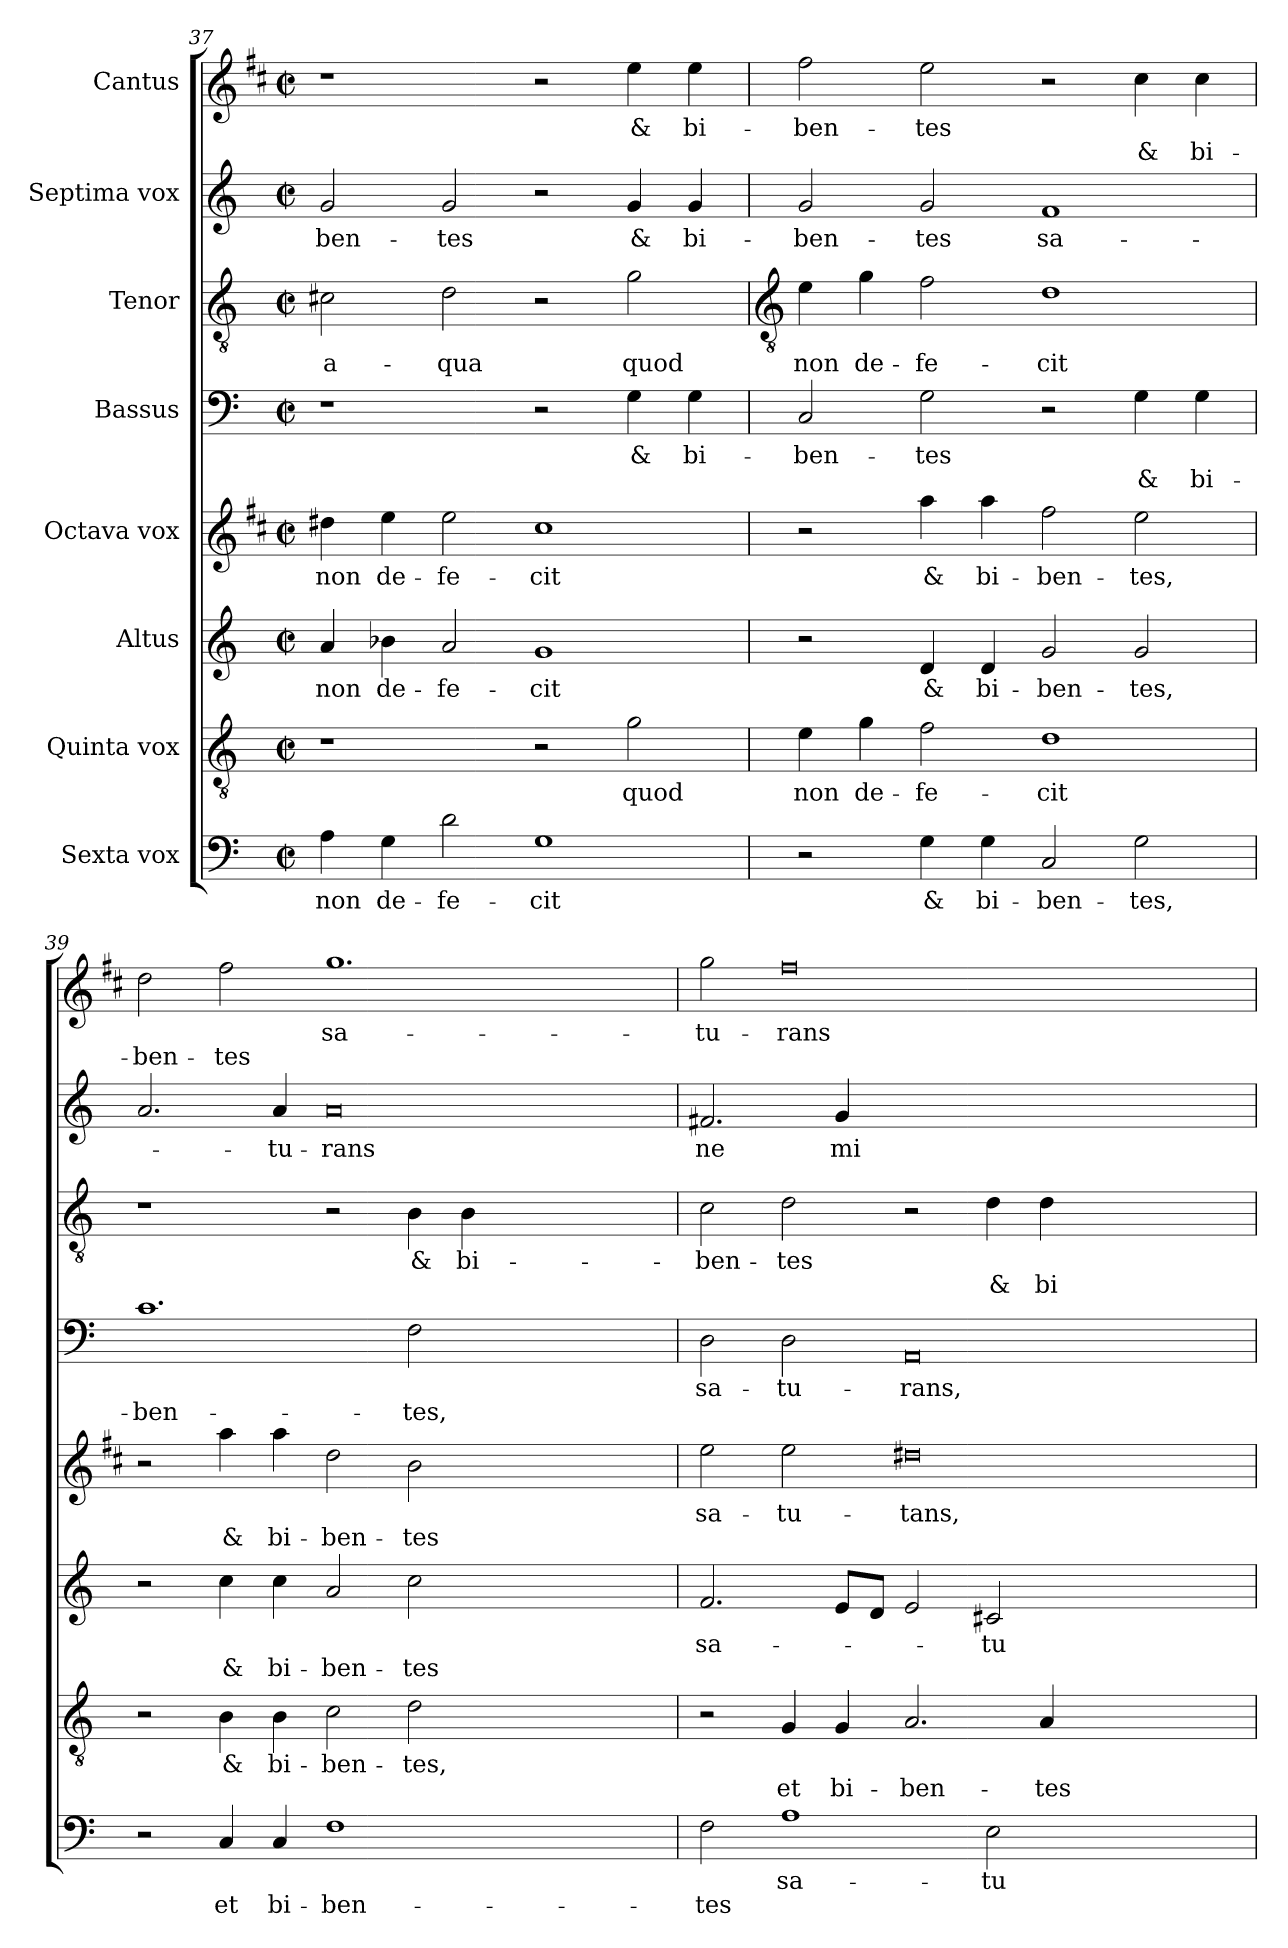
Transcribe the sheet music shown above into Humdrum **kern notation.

**kern	**text	**text	**kern	**text	**text	**kern	**text	**text	**kern	**text	**text	**kern	**text	**text	**kern	**text	**text	**kern	**text	**kern	**text	**text
*part8	*part8	*part8	*part7	*part7	*part7	*part6	*part6	*part6	*part5	*part5	*part5	*part4	*part4	*part4	*part3	*part3	*part3	*part2	*part2	*part1	*part1	*part1
*staff8	*staff8	*staff8	*staff7	*staff7	*staff7	*staff6	*staff6	*staff6	*staff5	*staff5	*staff5	*staff4	*staff4	*staff4	*staff3	*staff3	*staff3	*staff2	*staff2	*staff1	*staff1	*staff1
*I"Sexta vox	*	*	*I"Quinta vox	*	*	*I"Altus	*	*	*I"Octava vox	*	*	*I"Bassus	*	*	*I"Tenor	*	*	*I"Septima vox	*	*I"Cantus	*	*
!!LO:LB:g=z
*clefF4	*	*	*clefGv2	*	*	*clefG2	*	*	*clefG2	*	*	*clefF4	*	*	*clefGv2	*	*	*clefG2	*	*clefG2	*	*
*	*	*	*	*	*	*	*	*	*ITrd1c2	*	*	*	*	*	*	*	*	*	*	*ITrd1c2	*	*
*k[]	*	*	*k[]	*	*	*k[]	*	*	*k[]	*	*	*k[]	*	*	*k[]	*	*	*k[]	*	*k[]	*	*
*C:	*	*	*C:	*	*	*C:	*	*	*C:	*	*	*C:	*	*	*C:	*	*	*C:	*	*C:	*	*
*M4/2	*	*	*M4/2	*	*	*M4/2	*	*	*M4/2	*	*	*M4/2	*	*	*M4/2	*	*	*M4/2	*	*M4/2	*	*
*met(c|)	*	*	*met(c|)	*	*	*met(c|)	*	*	*met(c|)	*	*	*met(c|)	*	*	*met(c|)	*	*	*met(c|)	*	*met(c|)	*	*
=37	=37	=37	=37	=37	=37	=37	=37	=37	=37	=37	=37	=37	=37	=37	=37	=37	=37	=37	=37	=37	=37	=37
!	!LO:LY:b	!	!	!	!	!	!LO:LY:b	!	!	!LO:LY:b	!	!	!	!	!	!LO:LY:b	!	!	!LO:LY:b	!	!	!
4A	non	.	1r	.	.	4a	non	.	4cc#X	non	.	1r	.	.	2c#X	a-	.	2g	-ben-	1r	.	.
!	!LO:LY:b	!	!	!	!	!	!LO:LY:b	!	!	!LO:LY:b	!	!	!	!	!	!	!	!	!	!	!	!
4G	de-	.	.	.	.	4b-X	de-	.	4dd	de-	.	.	.	.	.	.	.	.	.	.	.	.
!	!LO:LY:b	!	!	!	!	!	!LO:LY:b	!	!	!LO:LY:b	!	!	!	!	!	!LO:LY:b	!	!	!LO:LY:b	!	!	!
2d	-fe-	.	.	.	.	2a	-fe-	.	2dd	-fe-	.	.	.	.	2d	-qua	.	2g	-tes	.	.	.
!	!LO:LY:b	!	!	!	!	!	!LO:LY:b	!	!	!LO:LY:b	!	!	!	!	!	!	!	!	!	!	!	!
1G	-cit	.	2r	.	.	1g	-cit	.	1b	-cit	.	2r	.	.	2r	.	.	2r	.	2r	.	.
!	!	!	!	!LO:LY:b	!	!	!	!	!	!	!	!	!LO:LY:b	!	!	!LO:LY:b	!	!	!LO:LY:b	!	!LO:LY:b	!
.	.	.	2g	quod	.	.	.	.	.	.	.	4G	&	.	2g	quod	.	4g	&	4dd	&	.
!	!	!	!	!	!	!	!	!	!	!	!	!	!LO:LY:b	!	!	!	!	!	!LO:LY:b	!	!LO:LY:b	!
.	.	.	.	.	.	.	.	.	.	.	.	4G	bi-	.	.	.	.	4g	bi-	4dd	bi-	.
!!LO:LB:g=z
=38	=38	=38	=38	=38	=38	=38	=38	=38	=38	=38	=38	=38	=38	=38	=38	=38	=38	=38	=38	=38	=38	=38
*	*	*	*	*	*	*	*	*	*	*	*	*	*	*	*clefGv2	*	*	*	*	*	*	*
!	!	!	!	!LO:LY:b	!	!	!	!	!	!	!	!	!LO:LY:b	!	!	!LO:LY:b	!	!	!LO:LY:b	!	!LO:LY:b	!
2r	.	.	4e	non	.	2r	.	.	2r	.	.	2C	-ben-	.	4e	non	.	2g	-ben-	2ee	-ben-	.
!	!	!	!	!LO:LY:b	!	!	!	!	!	!	!	!	!	!	!	!LO:LY:b	!	!	!	!	!	!
.	.	.	4g	de-	.	.	.	.	.	.	.	.	.	.	4g	de-	.	.	.	.	.	.
!	!LO:LY:b	!	!	!LO:LY:b	!	!	!LO:LY:b	!	!	!LO:LY:b	!	!	!LO:LY:b	!	!	!LO:LY:b	!	!	!LO:LY:b	!	!LO:LY:b	!
4G	&	.	2f	-fe-	.	4d	&	.	4gg	&	.	2G	-tes	.	2f	-fe-	.	2g	-tes	2dd	-tes	.
!	!LO:LY:b	!	!	!	!	!	!LO:LY:b	!	!	!LO:LY:b	!	!	!	!	!	!	!	!	!	!	!	!
4G	bi-	.	.	.	.	4d	bi-	.	4gg	bi-	.	.	.	.	.	.	.	.	.	.	.	.
!	!LO:LY:b	!	!	!LO:LY:b	!	!	!LO:LY:b	!	!	!LO:LY:b	!	!	!	!	!	!LO:LY:b	!	!	!LO:LY:b	!	!	!
2C	-ben-	.	1d	-cit	.	2g	-ben-	.	2ee	-ben-	.	2r	.	.	1d	-cit	.	1f	sa-	2r	.	.
!	!LO:LY:b	!	!	!	!	!	!LO:LY:b	!	!	!LO:LY:b	!	!	!	!LO:LY:b	!	!	!	!	!	!	!	!LO:LY:b
2G	-tes,	.	.	.	.	2g	-tes,	.	2dd	-tes,	.	4G	.	&	.	.	.	.	.	4b	.	&
!	!	!	!	!	!	!	!	!	!	!	!	!	!	!LO:LY:b	!	!	!	!	!	!	!	!LO:LY:b
.	.	.	.	.	.	.	.	.	.	.	.	4G	.	bi-	.	.	.	.	.	4b	.	bi-
=39	=39	=39	=39	=39	=39	=39	=39	=39	=39	=39	=39	=39	=39	=39	=39	=39	=39	=39	=39	=39	=39	=39
!	!	!	!	!	!	!	!	!	!	!	!	!	!	!LO:LY:b	!	!	!	!	!	!	!	!LO:LY:b
2r	.	.	2r	.	.	2r	.	.	2r	.	.	1.c	.	-ben-	1r	.	.	2.a	.	2cc	.	-ben-
!	!	!LO:LY:b	!	!LO:LY:b	!	!	!	!LO:LY:b	!	!	!LO:LY:b	!	!	!	!	!	!	!	!	!	!	!LO:LY:b
4C	.	et	4B	&	.	4cc	.	&	4gg	.	&	.	.	.	.	.	.	.	.	2ee	.	-tes
!	!	!LO:LY:b	!	!LO:LY:b	!	!	!	!LO:LY:b	!	!	!LO:LY:b	!	!	!	!	!	!	!	!LO:LY:b	!	!	!
4C	.	bi-	4B	bi-	.	4cc	.	bi-	4gg	.	bi-	.	.	.	.	.	.	4a	-tu-	.	.	.
!	!	!LO:LY:b	!	!LO:LY:b	!	!	!	!LO:LY:b	!	!	!LO:LY:b	!	!	!	!	!	!	!	!LO:LY:b	!	!LO:LY:b	!
1F	.	-ben-	2c	-ben-	.	2a	.	-ben-	2cc	.	-ben-	.	.	.	2r	.	.	0a	-rans	1.ff	sa-	.
!	!	!	!	!LO:LY:b	!	!	!	!LO:LY:b	!	!	!LO:LY:b	!	!	!LO:LY:b	!	!LO:LY:b	!	!	!	!	!	!
.	.	.	2d	-tes,	.	2cc	.	-tes	2a	.	-tes	2F	.	-tes,	4B	&	.	.	.	.	.	.
!	!	!	!	!	!	!	!	!	!	!	!	!	!	!	!	!LO:LY:b	!	!	!	!	!	!
.	.	.	.	.	.	.	.	.	.	.	.	.	.	.	4B	bi-	.	.	.	.	.	.
1ryy	.	.	1ryy	.	.	1ryy	.	.	1ryy	.	.	1ryy	.	.	1ryy	.	.	.	.	.	.	.
.	.	.	.	.	.	.	.	.	.	.	.	.	.	.	.	.	.	.	.	2ryy	.	.
=40	=40	=40	=40	=40	=40	=40	=40	=40	=40	=40	=40	=40	=40	=40	=40	=40	=40	=40	=40	=40	=40	=40
!	!	!LO:LY:b	!	!	!	!	!LO:LY:b	!	!	!LO:LY:b	!	!	!LO:LY:b	!	!	!LO:LY:b	!	!	!LO:LY:b	!	!LO:LY:b	!
2F	.	-tes	2r	.	.	2.f	sa-	.	2dd	sa-	.	2D	sa-	.	2c	-ben-	.	2.f#X	ne	2ff	-tu-	.
!	!LO:LY:b	!	!	!	!LO:LY:b	!	!	!	!	!LO:LY:b	!	!	!LO:LY:b	!	!	!LO:LY:b	!	!	!	!	!LO:LY:b	!
1A	sa-	.	4G	.	et	.	.	.	2dd	-tu-	.	2D	-tu-	.	2d	-tes	.	.	.	0ee	-rans	.
!	!	!	!	!	!LO:LY:b	!	!	!	!	!	!	!	!	!	!	!	!	!	!LO:LY:b	!	!	!
.	.	.	4G	.	bi-	8eL	.	.	.	.	.	.	.	.	.	.	.	4g	mi-	.	.	.
.	.	.	.	.	.	8dJ	.	.	.	.	.	.	.	.	.	.	.	.	.	.	.	.
!	!	!	!	!	!LO:LY:b	!	!	!	!	!LO:LY:b	!	!	!LO:LY:b	!	!	!	!	!	!	!	!	!
.	.	.	2.A	.	-ben-	2e	.	.	0cc#X	-tans,	.	0AA	-rans,	.	2r	.	.	0ryy	.	.	.	.
!	!LO:LY:b	!	!	!	!	!	!LO:LY:b	!	!	!	!	!	!	!	!	!	!LO:LY:b	!	!	!	!	!
2E	-tu-	.	.	.	.	2c#X	-tu-	.	.	.	.	.	.	.	4d	.	&	.	.	.	.	.
!	!	!	!	!	!LO:LY:b	!	!	!	!	!	!	!	!	!	!	!	!LO:LY:b	!	!	!	!	!
.	.	.	4A	.	-tes	.	.	.	.	.	.	.	.	.	4d	.	bi-	.	.	.	.	.
1ryy	.	.	1ryy	.	.	1ryy	.	.	.	.	.	.	.	.	1ryy	.	.	.	.	.	.	.
.	.	.	.	.	.	.	.	.	.	.	.	.	.	.	.	.	.	.	.	2ryy	.	.
=	=	=	=	=	=	=	=	=	=	=	=	=	=	=	=	=	=	=	=	=	=	=
*-	*-	*-	*-	*-	*-	*-	*-	*-	*-	*-	*-	*-	*-	*-	*-	*-	*-	*-	*-	*-	*-	*-
